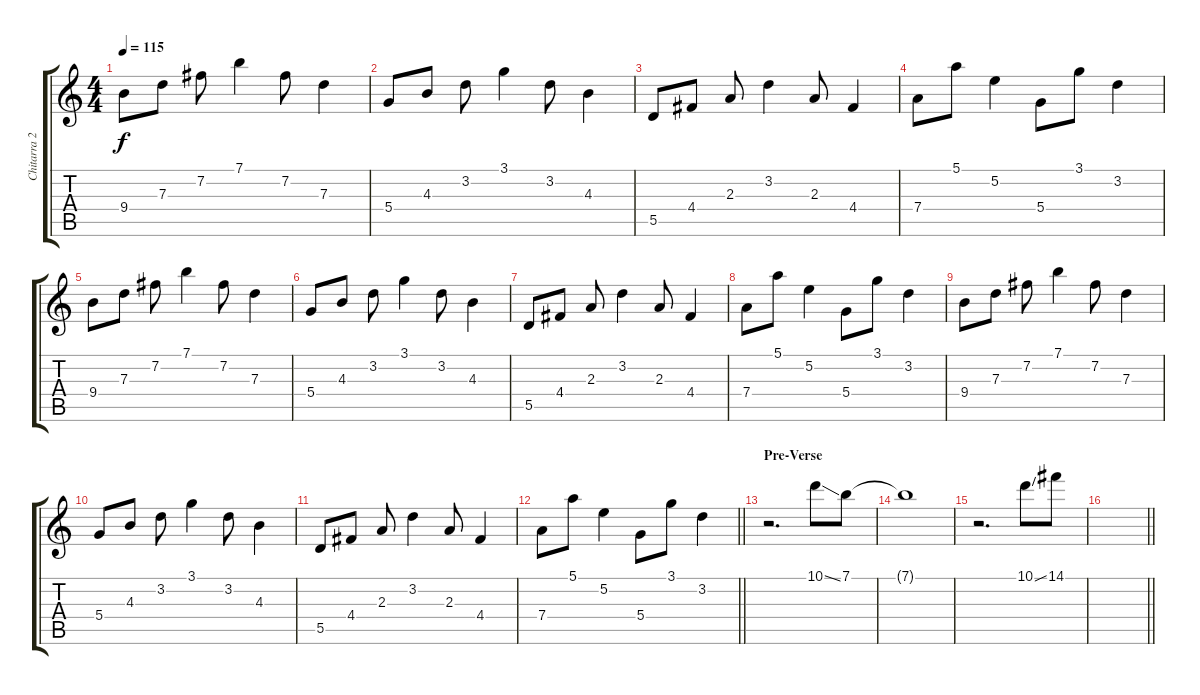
\track ("Chitarra 2" "Chitarra 2") {instrument electricguitarmuted bank 255}
\staff {score tabs}
\tuning (E4 B3 G3 D3 A2 E2) {hide}
\ts (4 4)
\tempo 115
\clef g2
\ks c
9.4.8{dy f} 7.3.8 7.2.8 7.1.4 7.2.8 7.3.4 |
5.4.8 4.3.8 3.2.8 3.1.4 3.2.8 4.3.4 |
5.5.8 4.4.8 2.3.8 3.2.4 2.3.8 4.4.4 |
7.4.8 5.1.8 5.2.4 5.4.8 3.1.8 3.2.4 |
9.4.8 7.3.8 7.2.8 7.1.4 7.2.8 7.3.4 |
5.4.8 4.3.8 3.2.8 3.1.4 3.2.8 4.3.4 |
5.5.8 4.4.8 2.3.8 3.2.4 2.3.8 4.4.4 |
7.4.8 5.1.8 5.2.4 5.4.8 3.1.8 3.2.4 |
9.4.8 7.3.8 7.2.8 7.1.4 7.2.8 7.3.4 |
5.4.8 4.3.8 3.2.8 3.1.4 3.2.8 4.3.4 |
5.5.8 4.4.8 2.3.8 3.2.4 2.3.8 4.4.4 |
\barLineRight lightlight
7.4.8 5.1.8 5.2.4 5.4.8 3.1.8 3.2.4 |
\section ("" "Pre-Verse")
r.2{d} 10.1{ss}.8 7.1.8 |
7.1{t}.1 |
r.2{d} 10.1{ss}.8 14.1.8 |
\barLineRight lightlight
